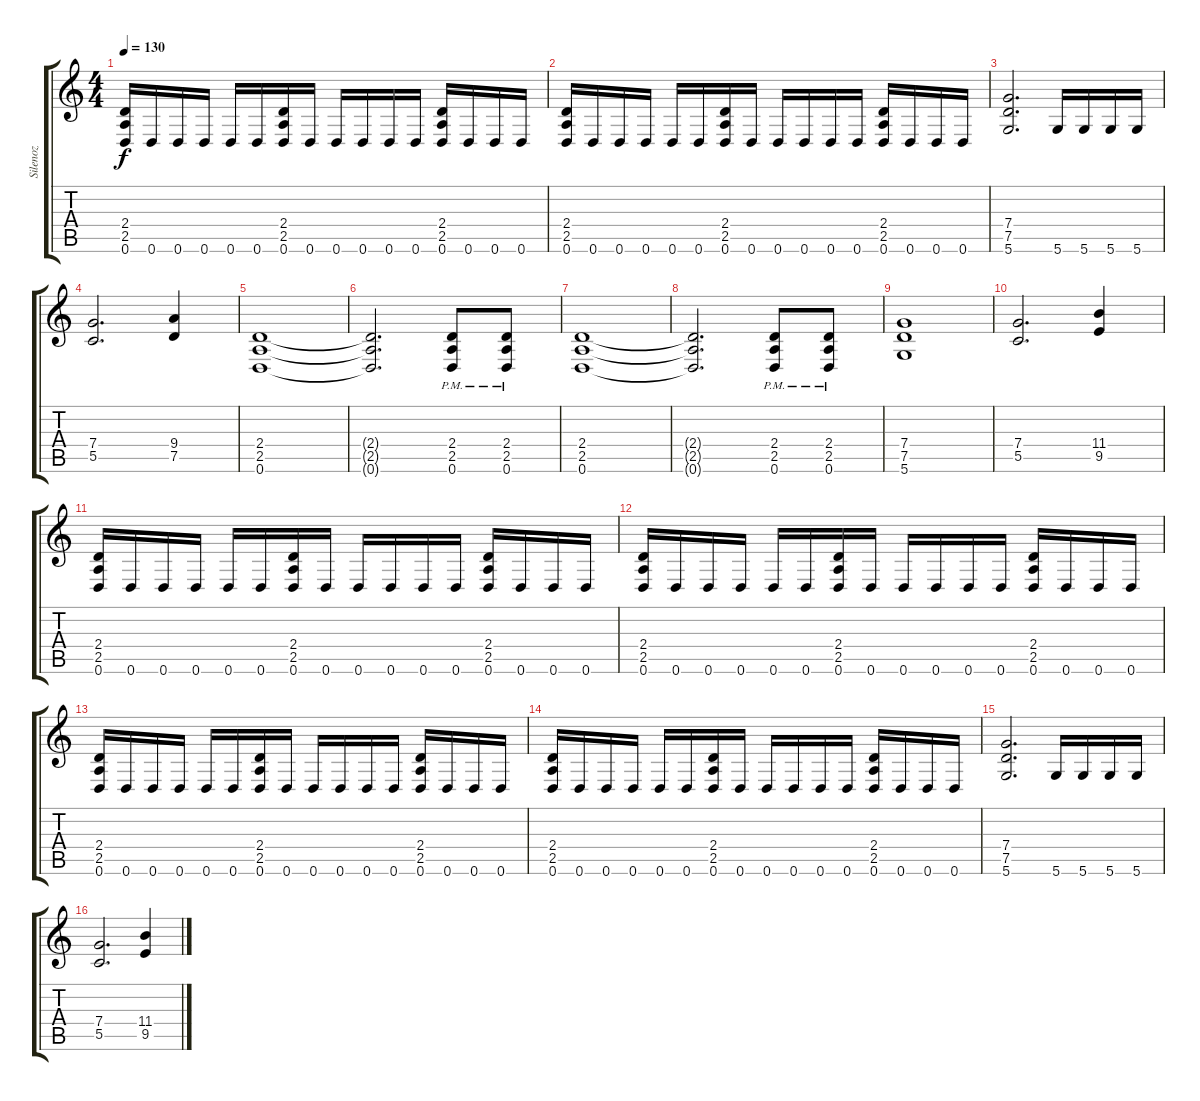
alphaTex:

\track ("Silenoz" "Silenoz") {instrument distortionguitar}
\staff {score tabs}
\tuning (D4 A3 F3 C3 G2 D2) {hide}
\ts (4 4)
\tempo 130
\clef g2
\ks c
(2.4 2.5 0.6).16{dy f} 0.6.16 0.6.16 0.6.16 0.6.16 0.6.16 (2.4 2.5 0.6).16 0.6.16 0.6.16 0.6.16 0.6.16 0.6.16 (2.4 2.5 0.6).16 0.6.16 0.6.16 0.6.16 |
(2.4 2.5 0.6).16 0.6.16 0.6.16 0.6.16 0.6.16 0.6.16 (2.4 2.5 0.6).16 0.6.16 0.6.16 0.6.16 0.6.16 0.6.16 (2.4 2.5 0.6).16 0.6.16 0.6.16 0.6.16 |
(7.4 7.5 5.6).2{d} 5.6.16 5.6.16 5.6.16 5.6.16 |
(7.4 5.5).2{d} (9.4 7.5).4 |
(2.4 2.5 0.6).1 |
(2.4{t} 2.5{t} 0.6{t}).2{d} (2.4 2.5 0.6{pm}).8 (2.4 2.5 0.6{pm}).8 |
(2.4 2.5 0.6).1 |
(2.4{t} 2.5{t} 0.6{t}).2{d} (2.4 2.5 0.6{pm}).8 (2.4 2.5 0.6{pm}).8 |
(7.4 7.5 5.6).1 |
(7.4 5.5).2{d} (11.4 9.5).4 |
(2.4 2.5 0.6).16 0.6.16 0.6.16 0.6.16 0.6.16 0.6.16 (2.4 2.5 0.6).16 0.6.16 0.6.16 0.6.16 0.6.16 0.6.16 (2.4 2.5 0.6).16 0.6.16 0.6.16 0.6.16 |
(2.4 2.5 0.6).16 0.6.16 0.6.16 0.6.16 0.6.16 0.6.16 (2.4 2.5 0.6).16 0.6.16 0.6.16 0.6.16 0.6.16 0.6.16 (2.4 2.5 0.6).16 0.6.16 0.6.16 0.6.16 |
(2.4 2.5 0.6).16 0.6.16 0.6.16 0.6.16 0.6.16 0.6.16 (2.4 2.5 0.6).16 0.6.16 0.6.16 0.6.16 0.6.16 0.6.16 (2.4 2.5 0.6).16 0.6.16 0.6.16 0.6.16 |
(2.4 2.5 0.6).16 0.6.16 0.6.16 0.6.16 0.6.16 0.6.16 (2.4 2.5 0.6).16 0.6.16 0.6.16 0.6.16 0.6.16 0.6.16 (2.4 2.5 0.6).16 0.6.16 0.6.16 0.6.16 |
(7.4 7.5 5.6).2{d} 5.6.16 5.6.16 5.6.16 5.6.16 |
(7.4 5.5).2{d} (11.4 9.5).4
